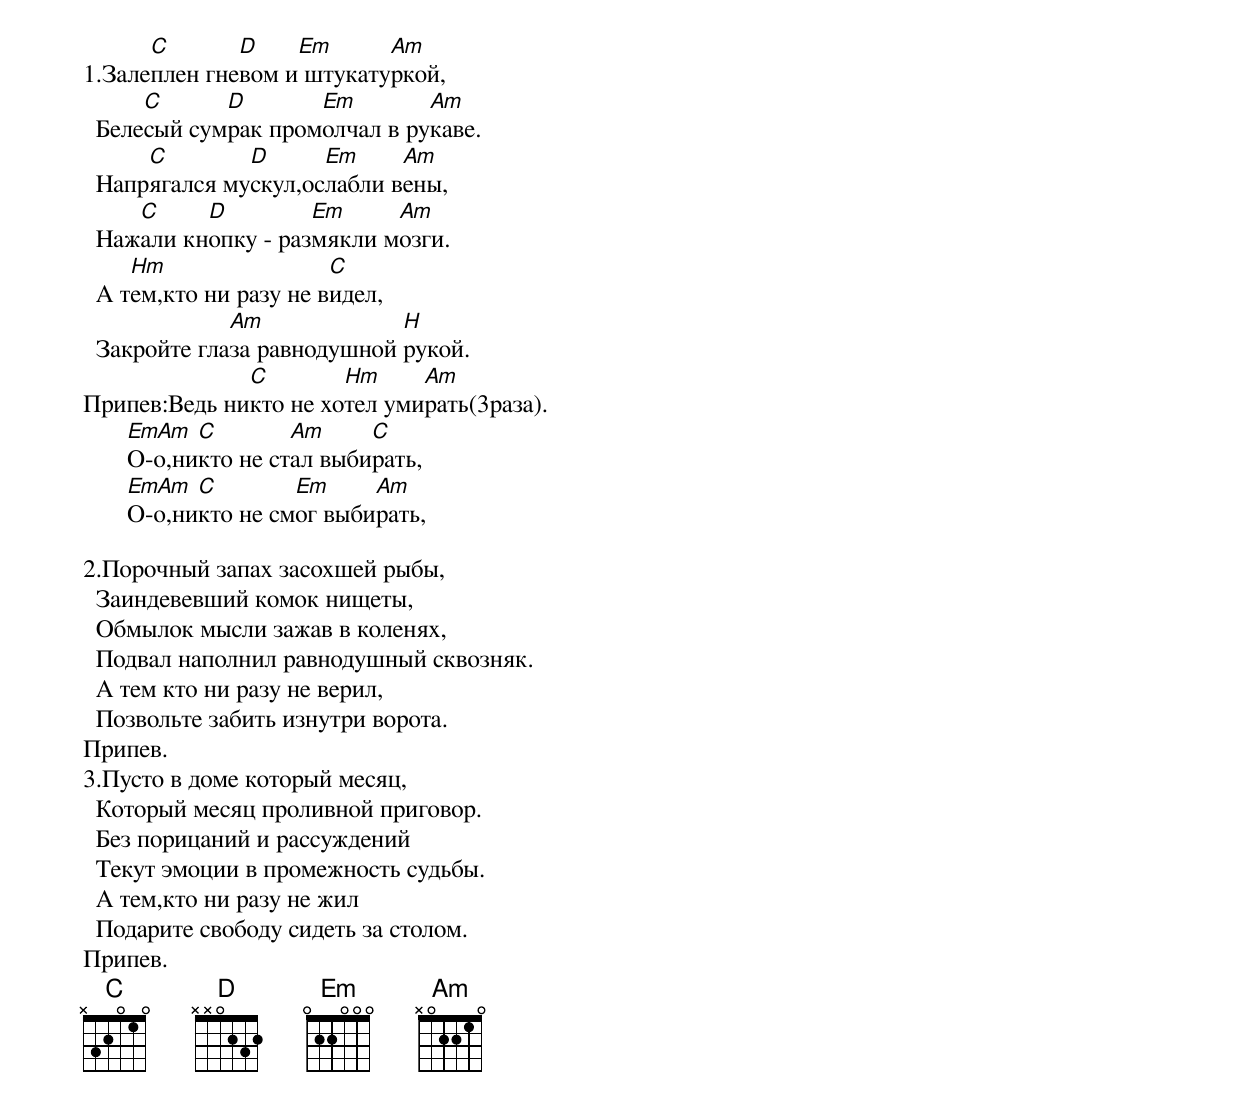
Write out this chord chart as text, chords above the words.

      C       D    Em      Am
1.Залеплен гневом и штукатуркой,
      C      D       Em        Am
  Белесый сумрак промолчал в рукаве.
      C        D      Em     Am
  Напрягался мускул,ослабли вены,
     C     D         Em     Am
  Нажали кнопку - размякли мозги.
     Hm                 C
  А тем,кто ни разу не видел,
              Am             H
  Закройте глаза равнодушной рукой.
              C        Hm     Am
Припев:Ведь никто не хотел умирать(3раза).
       EmAm  C        Am     C
       О-о,никто не стал выбирать,
       EmAm  C        Em     Am
       О-о,никто не смог выбирать,

2.Порочный запах засохшей рыбы,
  Заиндевевший комок нищеты,
  Обмылок мысли зажав в коленях,
  Подвал наполнил равнодушный сквозняк.
  А тем кто ни разу не верил,
  Позвольте забить изнутри ворота.
Припев.
3.Пусто в доме который месяц,
  Который месяц проливной приговор.
  Без порицаний и рассуждений
  Текут эмоции в промежность судьбы.
  А тем,кто ни разу не жил
  Подарите свободу сидеть за столом.
Припев.
